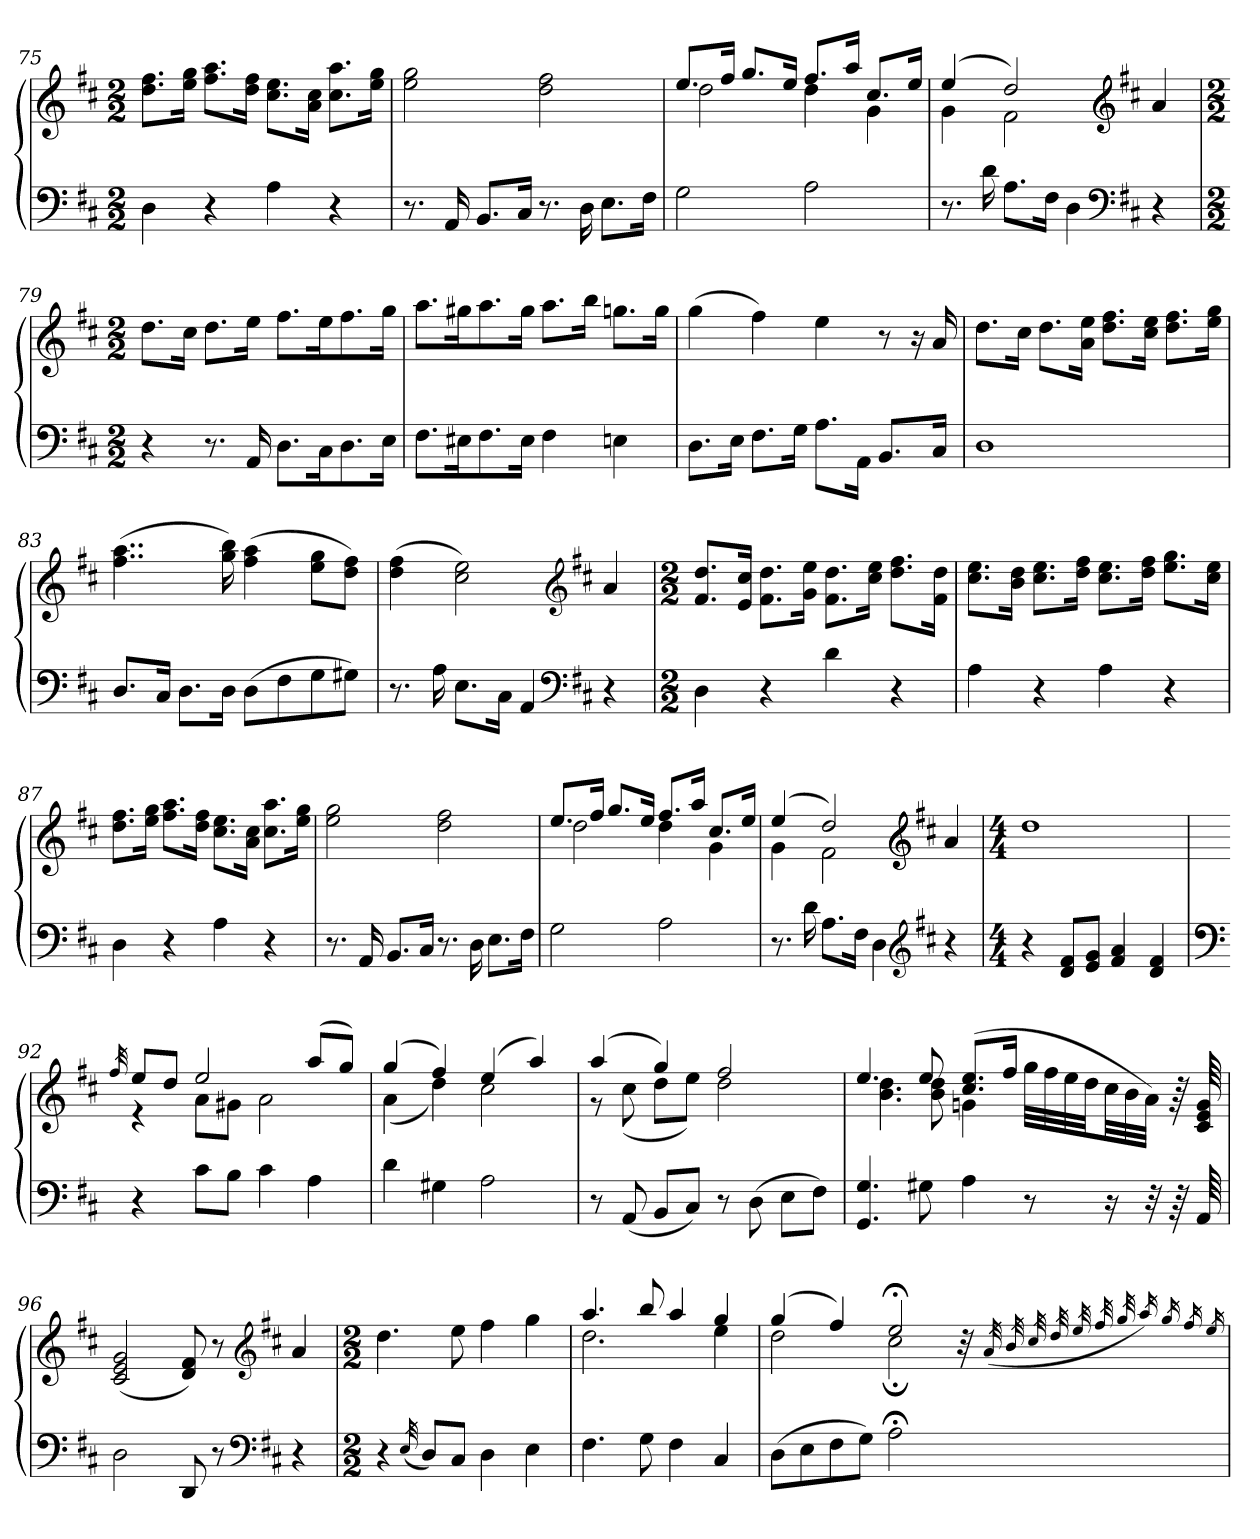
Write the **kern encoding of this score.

**kern	**kern
*part1	*part1
*staff2	*staff1
*clefF4	*clefG2
*k[f#c#]	*k[f#c#]
*D:	*D:
*M2/2	*M2/2
=75	=75
4D	8.dd 8.ff#L
.	16ee 16ggJk
4r	8.ff# 8.aaL
.	16dd 16ff#Jk
4A	8.cc# 8.eeL
.	16a 16cc#Jk
4r	8.cc# 8.aaL
.	16ee 16ggJk
=76	=76
8.r	2ee 2gg
16AA	.
8.BBL	.
16C#Jk	.
8.r	2dd 2ff#
16D	.
8.EL	.
16F#Jk	.
=77	=77
*	*^
2G	8.eeL	2dd
.	16ff#Jk	.
.	8.ggL	.
.	16eeJk	.
2A	8.ff#L	4dd
.	16aaJk	.
.	8.cc#L	4g
.	16eeJk	.
=78	=78	=78
8.r	(4ee	4g
16d	.	.
8.AL	2dd)	2f#
16F#Jk	.	.
4D	.	.
*clefF4	*clefG2	*
*k[f#c#]	*k[f#c#]	*
*D:	*D:	*
4r	4a	4ryy
*	*v	*v
=79	=79
*M2/2	*M2/2
4r	8.ddL
.	16cc#Jk
8.r	8.ddL
16AA	16eeJk
8.DL	8.ff#L
16C#K	16eeK
8.D	8.ff#
16EJk	16ggJk
=80	=80
8.F#L	8.aaL
16E#XK	16gg#XK
8.F#	8.aa
16E#Jk	16gg#Jk
4F#	8.aaL
.	16bbJk
4En	8.ggnL
.	16ggJk
=81	=81
8.DL	(4gg
16EJk	.
8.F#L	4ff#)
16GJk	.
8.AL	4ee
16AAJk	.
8.BBL	8r
.	16r
16C#Jk	16a
=82	=82
1D	8.ddL
.	16cc#Jk
.	8.ddL
.	16a 16eeJk
.	8.dd 8.ff#L
.	16cc# 16eeJk
.	8.dd 8.ff#L
.	16ee 16ggJk
=83	=83
8.DL	(4..ff# 4..aa
16C#Jk	.
8.DL	.
16DJk	16gg 16bb)
(8DL	(4ff# 4aa
8F#	.
8G	8ee 8ggL
8G#XJ)	8dd 8ff#J)
=84	=84
8.r	(4dd 4ff#
16A	.
8.EL	2cc# 2ee)
16C#Jk	.
4AA	.
*clefF4	*clefG2
*k[f#c#]	*k[f#c#]
*D:	*D:
4r	4a
=85	=85
*M2/2	*M2/2
4D	8.f# 8.ddL
.	16e 16cc#Jk
4r	8.f# 8.ddL
.	16g 16eeJk
4d	8.f# 8.ddL
.	16cc# 16eeJk
4r	8.dd 8.ff#L
.	16f# 16ddJk
=86	=86
4A	8.cc# 8.eeL
.	16b 16ddJk
4r	8.cc# 8.eeL
.	16dd 16ff#Jk
4A	8.cc# 8.eeL
.	16dd 16ff#Jk
4r	8.ee 8.ggL
.	16cc# 16eeJk
=87	=87
4D	8.dd 8.ff#L
.	16ee 16ggJk
4r	8.ff# 8.aaL
.	16dd 16ff#Jk
4A	8.cc# 8.eeL
.	16a 16cc#Jk
4r	8.cc# 8.aaL
.	16ee 16ggJk
=88	=88
8.r	2ee 2gg
16AA	.
8.BBL	.
16C#Jk	.
8.r	2dd 2ff#
16D	.
8.EL	.
16F#Jk	.
=89	=89
*	*^
2G	8.eeL	2dd
.	16ff#Jk	.
.	8.ggL	.
.	16eeJk	.
2A	8.ff#L	4dd
.	16aaJk	.
.	8.cc#L	4g
.	16eeJk	.
=90	=90	=90
8.r	(4ee	4g
16d	.	.
8.AL	2dd)	2f#
16F#Jk	.	.
4D	.	.
*clefG2	*clefG2	*
*k[f#c#]	*k[f#c#]	*
*D:	*D:	*
4r	4a	4ryy
*	*v	*v
=91	=91
*M4/4	*M4/4
4r	1dd
8d 8f#L	.
8e 8gJ	.
4f# 4a	.
4d 4f#	.
=92	=92
*clefF4	*
.	32qff#
*	*^
4r	8eeL	4r
.	8ddJ	.
8c#L	2ee	8aL
8BJ	.	8g#XJ
4c#	.	2a
4A	(8aaL	.
.	8ggJ)	.
=93	=93	=93
4d	(4gg	(4a
4G#X	4ff#)	4dd)
2A	(4ee	2cc#
.	4aa)	.
=94	=94	=94
8r	(4aa	8r
(8AA	.	(8cc#
8BBL	4gg)	8ddL
8C#J)	.	8eeJ)
8r	2ff#	2dd
(8D	.	.
8EL	.	.
8F#J)	.	.
=95	=95	=95
4.GG 4.G	4.ee	4.b 4.dd
8G#X	8ee	8b 8dd
4A	(8.cc# 8.eeL	4gn
.	16ff#Jk	.
8r	32ggLLL	4ryy
.	32ff#	.
.	32ee	.
.	32ddJJ	.
16r	32cc#LL	.
.	32b	.
32r	32aJJJ)	.
64r	64r	.
64AA	64c# 64e 64g	.
*	*v	*v
=96	=96
2D	(2c# 2e 2g
8DD	8d 8f#)
8r	8r
*clefF4	*clefG2
*k[f#c#]	*k[f#c#]
*D:	*D:
4r	4a
=97	=97
*M2/2	*M2/2
4r	4.dd
(32qE	.
8DL)	.
8C#J	8ee
4D	4ff#
4E	4gg
=98	=98
*	*^
4.F#	4.aa	2.dd
8G	8bb	.
4F#	4aa	.
4C#	4gg	4ee
=99	=99	=99
(8DL	(4gg	2dd
8E	.	.
8F#	4ff#)	.
8GJ)	.	.
2A;<	2ee;<	2cc#;<
*	*v	*v
.	32qr
.	(32qa
.	32qb
.	32qcc#
.	32qdd
.	32qee
.	32qff#
.	32qgg
.	16qaa)
.	16qgg
.	16qff#
.	16qee
=	=
*-	*-
